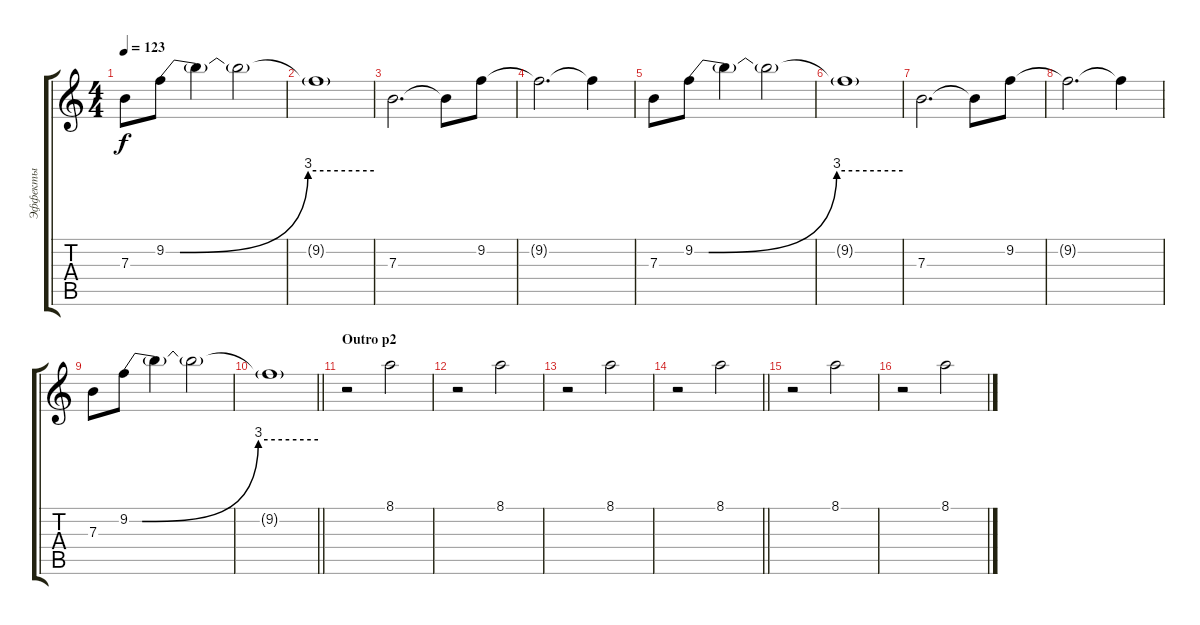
\track ("Эффекты" "Эффекты") {instrument distortionguitar}
\staff {score tabs}
\tuning (Db4 Ab3 E3 B2 Gb2 B1) {hide}
\ts (4 4)
\tempo 123
\clef g2
\ks c
7.3.8{dy f} 9.2{be (custom 0 0 4 0 41 12 60 12)}.8 9.2{t}.4 9.2{t}.2 |
9.2{t}.1 |
7.3.2{d} 7.3{t}.8 9.2.8 |
9.2{t}.2{d} 9.2{t}.4 |
7.3.8 9.2{be (custom 0 0 4 0 41 12 60 12)}.8 9.2{t}.4 9.2{t}.2 |
9.2{t}.1 |
7.3.2{d} 7.3{t}.8 9.2.8 |
9.2{t}.2{d} 9.2{t}.4 |
7.3.8 9.2{be (custom 0 0 4 0 41 12 60 12)}.8 9.2{t}.4 9.2{t}.2 |
\barLineRight lightlight
9.2{t}.1 |
\section ("" "Outro p2")
r.2 8.1.2 |
r.2 8.1.2 |
r.2 8.1.2 |
\barLineRight lightlight
r.2 8.1.2 |
r.2 8.1.2 |
r.2 8.1.2
